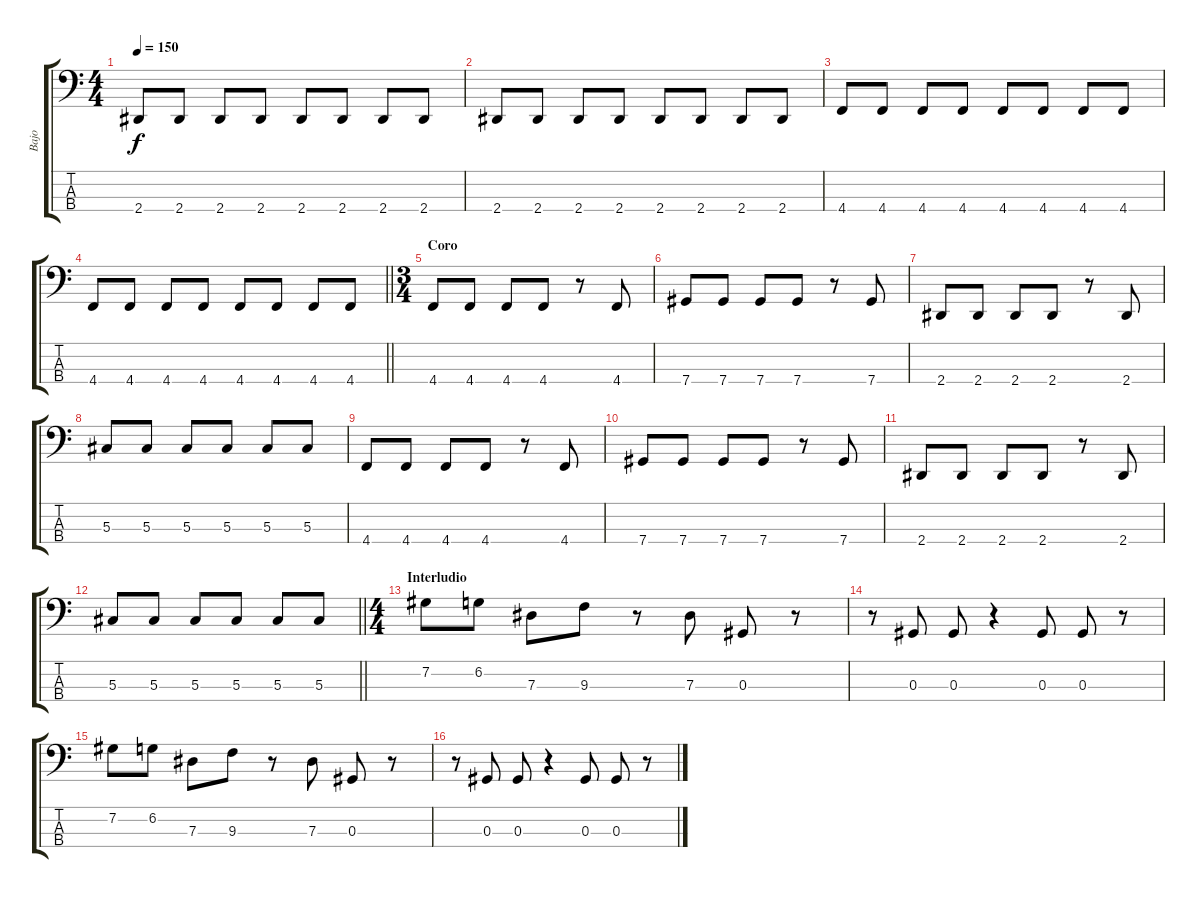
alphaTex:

\track ("Bajo" "Bajo") {instrument electricbassfinger}
\staff {score tabs}
\tuning (Gb2 Db2 Ab1 Db1) {hide}
\ts (4 4)
\tempo 150
\clef f4
\ks c
2.4.8{dy f} 2.4.8 2.4.8 2.4.8 2.4.8 2.4.8 2.4.8 2.4.8 |
2.4.8 2.4.8 2.4.8 2.4.8 2.4.8 2.4.8 2.4.8 2.4.8 |
4.4.8 4.4.8 4.4.8 4.4.8 4.4.8 4.4.8 4.4.8 4.4.8 |
\barLineRight lightlight
4.4.8 4.4.8 4.4.8 4.4.8 4.4.8 4.4.8 4.4.8 4.4.8 |
\ts (3 4)
\section ("" "Coro")
4.4.8 4.4.8 4.4.8 4.4.8 r.8 4.4.8 |
7.4.8 7.4.8 7.4.8 7.4.8 r.8 7.4.8 |
2.4.8 2.4.8 2.4.8 2.4.8 r.8 2.4.8 |
5.3.8 5.3.8 5.3.8 5.3.8 5.3.8 5.3.8 |
4.4.8 4.4.8 4.4.8 4.4.8 r.8 4.4.8 |
7.4.8 7.4.8 7.4.8 7.4.8 r.8 7.4.8 |
2.4.8 2.4.8 2.4.8 2.4.8 r.8 2.4.8 |
\barLineRight lightlight
5.3.8 5.3.8 5.3.8 5.3.8 5.3.8 5.3.8 |
\ts (4 4)
\section ("" "Interludio")
7.2.8 6.2.8 7.3.8 9.3.8 r.8 7.3.8 0.3.8 r.8 |
r.8 0.3.8 0.3.8 r.4 0.3.8 0.3.8 r.8 |
7.2.8 6.2.8 7.3.8 9.3.8 r.8 7.3.8 0.3.8 r.8 |
r.8 0.3.8 0.3.8 r.4 0.3.8 0.3.8 r.8
